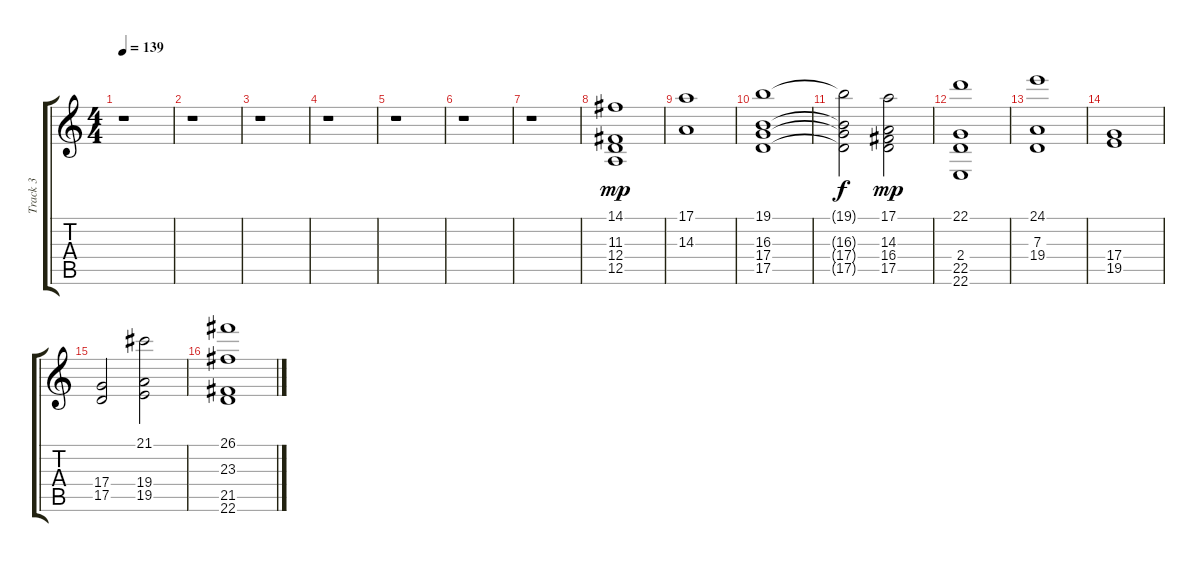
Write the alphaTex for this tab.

\track ("Track 3" "Track 3") {instrument stringensemble2}
\staff {score tabs}
\tuning (E4 B3 G3 D3 A2 E2) {hide}
\ts (4 4)
\tempo 139
\clef g2
\ks c
r.1{dy f} |
r.1 |
r.1 |
r.1 |
r.1 |
r.1 |
r.1 |
(14.1 11.3 12.4 12.5).1{dy mp volume 9 instrument stringensemble2} |
(17.1 14.3).1 |
(19.1 16.3 17.4 17.5).1 |
(19.1{t} 16.3{t} 17.4{t} 17.5{t}).2{dy f} (17.1 14.3 16.4 17.5).2{dy mp} |
(22.1 2.4 22.5 22.6).1 |
(24.1 7.3 19.4).1 |
(17.4 19.5).1 |
(17.4 17.5).2 (21.1 19.4 19.5).2 |
(26.1 23.3 21.5 22.6).1
